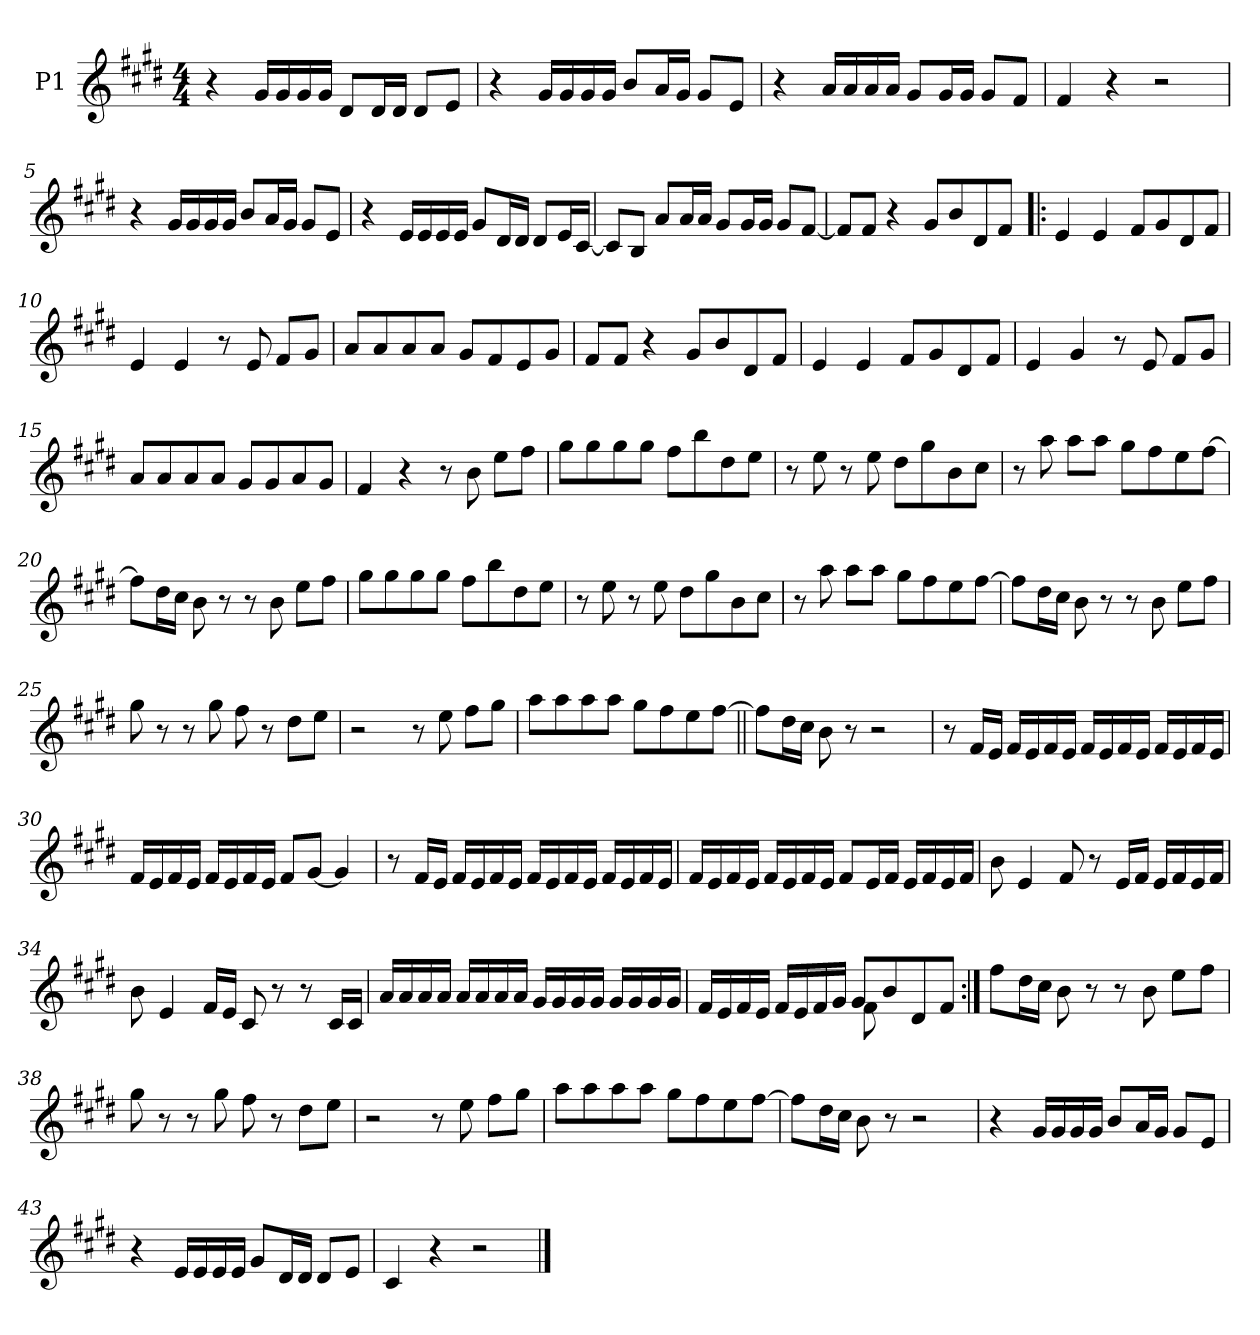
**kern
*part1
*staff1
*I"P1
*clefG2
*k[f#c#g#d#]
*E:
*M4/4
*MM95
=1
4r
16g#/LL
16g#/
16g#/
16g#/JJ
8d#/L
16d#/L
16d#/JJ
8d#/L
8e/J
=2
4r
16g#/LL
16g#/
16g#/
16g#/JJ
8b/L
16a/L
16g#/JJ
8g#/L
8e/J
=3
4r
16a/LL
16a/
16a/
16a/JJ
8g#/L
16g#/L
16g#/JJ
8g#/L
8f#/J
=4
4f#/
4r
2r
!!LO:LB:g=z
=5
4r
16g#/LL
16g#/
16g#/
16g#/JJ
8b/L
16a/L
16g#/JJ
8g#/L
8e/J
=6
4r
16e/LL
16e/
16e/
16e/JJ
8g#/L
16d#/L
16d#/JJ
8d#/L
16e/L
[<16c#/JJ
=7
8c#/L]
8B/J
8a/L
16a/L
16a/JJ
8g#/L
16g#/L
16g#/JJ
8g#/L
[<8f#/J
=8
8f#/L]
8f#/J
4r
8g#/L
8b/
8d#/
8f#/J
!!LO:LB:g=z
=9!|:
4e/
4e/
8f#/L
8g#/
8d#/
8f#/J
=10
4e/
4e/
8r
8e/
8f#/L
8g#/J
=11
8a/L
8a/
8a/
8a/J
8g#/L
8f#/
8e/
8g#/J
=12
8f#/L
8f#/J
4r
8g#/L
8b/
8d#/
8f#/J
=13
4e/
4e/
8f#/L
8g#/
8d#/
8f#/J
!!LO:LB:g=z
=14
4e/
4g#/
8r
8e/
8f#/L
8g#/J
=15
8a/L
8a/
8a/
8a/J
8g#/L
8g#/
8a/
8g#/J
=16
4f#/
4r
8r
8b\
8ee\L
8ff#\J
=17
8gg#\L
8gg#\
8gg#\
8gg#\J
8ff#\L
8bb\
8dd#\
8ee\J
=18
8r
8ee\
8r
8ee\
8dd#\L
8gg#\
8b\
8cc#\J
!!LO:LB:g=z
=19
8r
8aa\
8aa\L
8aa\J
8gg#\L
8ff#\
8ee\
[>8ff#\J
=20
8ff#\L]
16dd#\L
16cc#\JJ
8b\
8r
8r
8b\
8ee\L
8ff#\J
=21
8gg#\L
8gg#\
8gg#\
8gg#\J
8ff#\L
8bb\
8dd#\
8ee\J
=22
8r
8ee\
8r
8ee\
8dd#\L
8gg#\
8b\
8cc#\J
!!LO:LB:g=z
=23
8r
8aa\
8aa\L
8aa\J
8gg#\L
8ff#\
8ee\
[>8ff#\J
=24
8ff#\L]
16dd#\L
16cc#\JJ
8b\
8r
8r
8b\
8ee\L
8ff#\J
=25
8gg#\
8r
8r
8gg#\
8ff#\
8r
8dd#\L
8ee\J
=26
2r
8r
8ee\
8ff#\L
8gg#\J
!!LO:LB:g=z
=27
8aa\L
8aa\
8aa\
8aa\J
8gg#\L
8ff#\
8ee\
[>8ff#\J
=28||
8ff#\L]
16dd#\L
16cc#\JJ
8b\
8r
2r
=29
8r
16f#/LL
16e/JJ
16f#/LL
16e/
16f#/
16e/JJ
16f#/LL
16e/
16f#/
16e/JJ
16f#/LL
16e/
16f#/
16e/JJ
=30
16f#/LL
16e/
16f#/
16e/JJ
16f#/LL
16e/
16f#/
16e/JJ
8f#/L
[<8g#/J
4g#/]
!!LO:LB:g=z
=31
8r
16f#/LL
16e/JJ
16f#/LL
16e/
16f#/
16e/JJ
16f#/LL
16e/
16f#/
16e/JJ
16f#/LL
16e/
16f#/
16e/JJ
=32
16f#/LL
16e/
16f#/
16e/JJ
16f#/LL
16e/
16f#/
16e/JJ
8f#/L
16e/L
16f#/JJ
16e/LL
16f#/
16e/
16f#/JJ
=33
8b\
4e/
8f#/
8r
16e/LL
16f#/JJ
16e/LL
16f#/
16e/
16f#/JJ
!!LO:LB:g=z
=34
8b\
4e/
16f#/LL
16e/JJ
8c#/
8r
8r
16c#/LL
16c#/JJ
=35
16a/LL
16a/
16a/
16a/JJ
16a/LL
16a/
16a/
16a/JJ
16g#/LL
16g#/
16g#/
16g#/JJ
16g#/LL
16g#/
16g#/
16g#/JJ
=36
*^
16f#/LL	2ryy
16e/	.
16f#/	.
16e/JJ	.
16f#/LL	.
16e/	.
16f#/	.
16g#/JJ	.
8g#/L	8f#\
8b/	4.ryy
8d#/	.
8f#/J	.
*v	*v
!!LO:LB:g=z
=37:|!
8ff#\L
16dd#\L
16cc#\JJ
8b\
8r
8r
8b\
8ee\L
8ff#\J
=38
8gg#\
8r
8r
8gg#\
8ff#\
8r
8dd#\L
8ee\J
=39
2r
8r
8ee\
8ff#\L
8gg#\J
=40
8aa\L
8aa\
8aa\
8aa\J
8gg#\L
8ff#\
8ee\
[>8ff#\J
!!LO:LB:g=z
=41
8ff#\L]
16dd#\L
16cc#\JJ
8b\
8r
2r
=42
4r
16g#/LL
16g#/
16g#/
16g#/JJ
8b/L
16a/L
16g#/JJ
8g#/L
8e/J
=43
4r
16e/LL
16e/
16e/
16e/JJ
8g#/L
16d#/L
16d#/JJ
8d#/L
8e/J
=44
4c#/
4r
2r
==
*-
